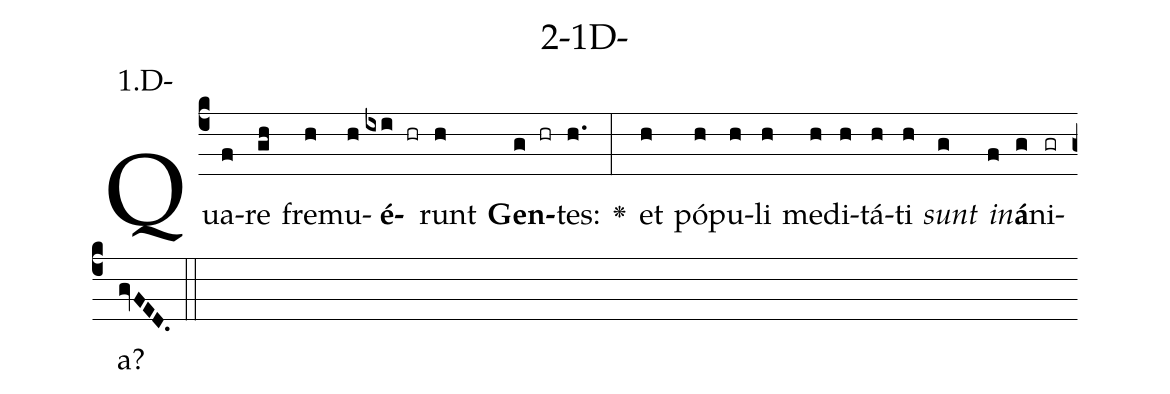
name: 2-1D-;
annotation: 1.D-;
%%
(c4)Qua(f)re(gh) fre(h)mu(h)<b>é</b>(ixi hr)runt(h) <b>Gen</b>(g hr)tes:(h.) <v>\greheightstar</v>(:) et(h) pó(h)pu(h)li(h) me(h)di(h)tá(h)ti(h) <i>sunt</i>(g) <i>in</i>(f)<b>á</b>(g)ni(gr)a?(gvFED.) (::)


%E(h) u(h) o(g) u(f) a(g) e.(gvFED.) (::)
